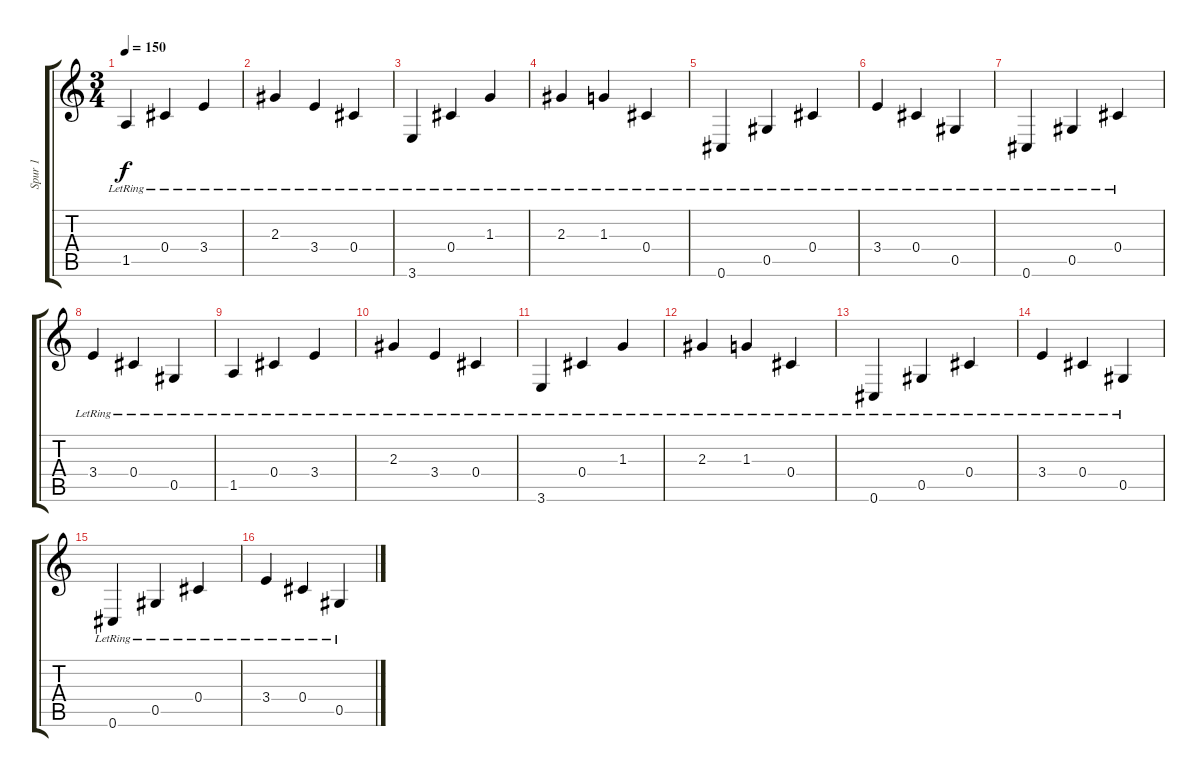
\track ("Spur 1" "Spur 1") {instrument electricguitarjazz}
\staff {score tabs}
\tuning (Eb4 Bb3 Gb3 Db3 Ab2 Db2) {hide}
\ts (3 4)
\tempo 150
\clef g2
\ks c
1.5{lr}.4{dy f} 0.4{lr}.4 3.4{lr}.4 |
2.3{lr}.4 3.4{lr}.4 0.4{lr}.4 |
3.6{lr}.4 0.4{lr}.4 1.3{lr}.4 |
2.3{lr}.4 1.3{lr}.4 0.4{lr}.4 |
0.6{lr}.4 0.5{lr}.4 0.4{lr}.4 |
3.4{lr}.4{volume 16} 0.4{lr}.4 0.5{lr}.4 |
0.6{lr}.4 0.5{lr}.4 0.4{lr}.4 |
3.4{lr}.4 0.4{lr}.4 0.5{lr}.4 |
1.5{lr}.4{instrument overdrivenguitar} 0.4{lr}.4 3.4{lr}.4 |
2.3{lr}.4 3.4{lr}.4 0.4{lr}.4 |
3.6{lr}.4 0.4{lr}.4 1.3{lr}.4 |
2.3{lr}.4 1.3{lr}.4 0.4{lr}.4 |
0.6{lr}.4 0.5{lr}.4 0.4{lr}.4 |
3.4{lr}.4 0.4{lr}.4 0.5{lr}.4 |
0.6{lr}.4 0.5{lr}.4 0.4{lr}.4 |
3.4{lr}.4 0.4{lr}.4 0.5{lr}.4
